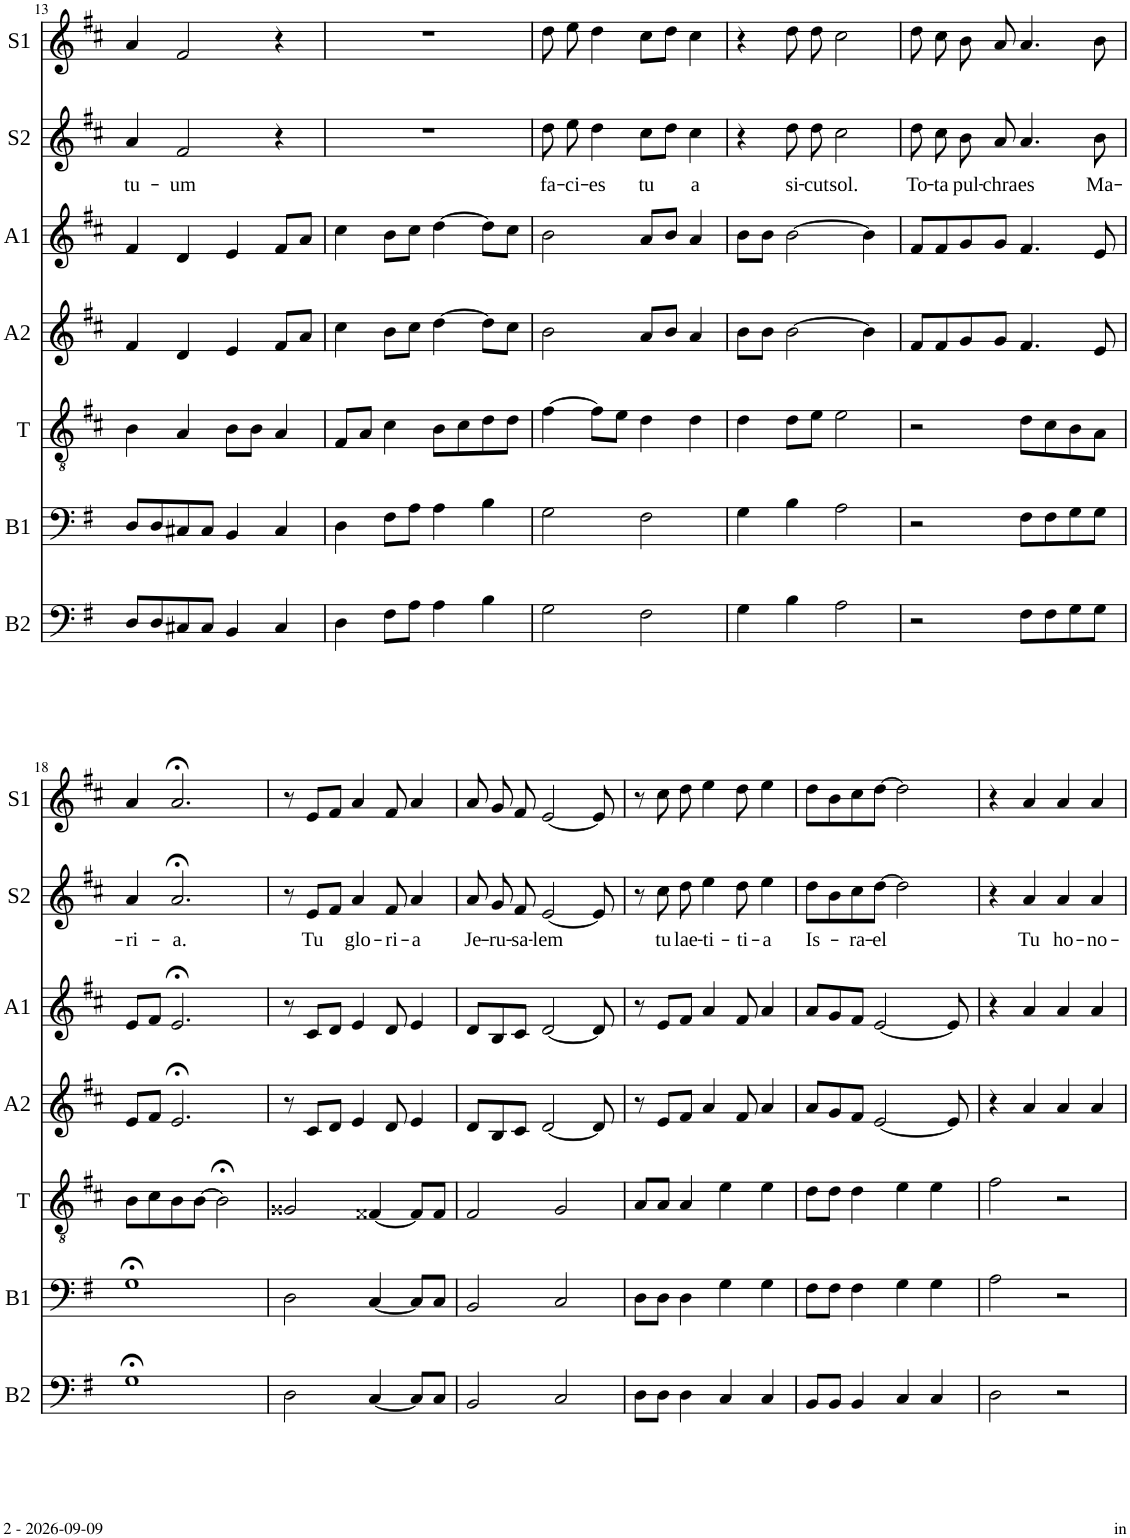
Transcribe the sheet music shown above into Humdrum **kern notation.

**kern	**kern	**kern	**kern	**kern	**kern	**text	**kern
*part7	*part6	*part5	*part4	*part3	*part2	*part2	*part1
*staff7	*staff6	*staff5	*staff4	*staff3	*staff2	*staff2	*staff1
*I"Basse 2	*I"Basse 1	*I"Tenor	*I"Alto 2	*I"Alto 1	*I"Soprano 2	*	*I"Soprano 1
*I'B2	*I'B1	*I'T	*I'A2	*I'A1	*I'S2	*	*I'S1
!!LO:PB:g=z
*clefF4	*clefF4	*clefGv2	*clefG2	*clefG2	*clefG2	*	*clefG2
*k[f#]	*k[f#]	*k[f#c#]	*k[f#c#]	*k[f#c#]	*k[f#c#]	*	*k[f#c#]
*M4/4	*M4/4	*M4/4	*M4/4	*M4/4	*M4/4	*	*M4/4
=13	=13	=13	=13	=13	=13	=13	=13
!	!	!	!	!	!	!LO:LY:b	!
8D/L	8D/L	4B\	4f#/	4f#/	4a/	tu-	4a/
8D/	8D/	.	.	.	.	.	.
!	!	!	!	!	!	!LO:LY:b	!
8C#X/	8C#X/	4A/	4d/	4d/	2f#/	-um	2f#/
8C#/J	8C#/J	.	.	.	.	.	.
4BB/	4BB/	8B\L	4e/	4e/	.	.	.
.	.	8B\J	.	.	.	.	.
4C#/	4C#/	4A/	8f#/L	8f#/L	4r	.	4r
.	.	.	8a/J	8a/J	.	.	.
=14	=14	=14	=14	=14	=14	=14	=14
4D\	4D\	8F#/L	4cc#\	4cc#\	1r	.	1r
.	.	8A/J	.	.	.	.	.
8F#\L	8F#\L	4c#\	8b\L	8b\L	.	.	.
8A\J	8A\J	.	8cc#\J	8cc#\J	.	.	.
4A\	4A\	8B\L	[4dd\	[4dd\	.	.	.
.	.	8c#\	.	.	.	.	.
4B\	4B\	8d\	8dd\L]	8dd\L]	.	.	.
.	.	8d\J	8cc#\J	8cc#\J	.	.	.
=15	=15	=15	=15	=15	=15	=15	=15
!	!	!	!	!	!	!LO:LY:b	!
2G\	2G\	[4f#\	2b\	2b\	8dd\	fa-	8dd\
!	!	!	!	!	!	!LO:LY:b	!
.	.	.	.	.	8ee\	-ci-	8ee\
!	!	!	!	!	!	!LO:LY:b	!
.	.	8f#\L]	.	.	4dd\	-es	4dd\
.	.	8e\J	.	.	.	.	.
!	!	!	!	!	!	!LO:LY:b	!
2F#\	2F#\	4d\	8a/L	8a/L	8cc#\L	tu	8cc#\L
.	.	.	8b/J	8b/J	8dd\J	.	8dd\J
!	!	!	!	!	!	!LO:LY:b	!
.	.	4d\	4a/	4a/	4cc#\	a	4cc#\
=16	=16	=16	=16	=16	=16	=16	=16
4G\	4G\	4d\	8b\L	8b\L	4r	.	4r
.	.	.	8b\J	8b\J	.	.	.
!	!	!	!	!	!	!LO:LY:b	!
4B\	4B\	8d\L	[2b\	[2b\	8dd\	si-	8dd\
!	!	!	!	!	!	!LO:LY:b	!
.	.	8e\J	.	.	8dd\	-cut	8dd\
!	!	!	!	!	!	!LO:LY:b	!
2A\	2A\	2e\	.	.	2cc#\	sol.	2cc#\
.	.	.	4b\]	4b\]	.	.	.
=17	=17	=17	=17	=17	=17	=17	=17
!	!	!	!	!	!	!LO:LY:b	!
2r	2r	2r	8f#/L	8f#/L	8dd\	To-	8dd\
!	!	!	!	!	!	!LO:LY:b	!
.	.	.	8f#/	8f#/	8cc#\	-ta	8cc#\
!	!	!	!	!	!	!LO:LY:b	!
.	.	.	8g/	8g/	8b\	pul-	8b\
!	!	!	!	!	!	!LO:LY:b	!
.	.	.	8g/J	8g/J	8a/	-chra	8a/
!	!	!	!	!	!	!LO:LY:b	!
8F#\L	8F#\L	8d\L	4.f#/	4.f#/	4.a/	es	4.a/
8F#\	8F#\	8c#\	.	.	.	.	.
8G\	8G\	8B\	.	.	.	.	.
!	!	!	!	!	!	!LO:LY:b	!
8G\J	8G\J	8A\J	8e/	8e/	8b\	Ma-	8b\
!!LO:LB:g=z
=18	=18	=18	=18	=18	=18	=18	=18
!	!	!	!	!	!	!LO:LY:b	!
1G;<	1G;<	8B\L	8e/L	8e/L	4a/	-ri-	4a/
.	.	8c#\	8f#/J	8f#/J	.	.	.
!	!	!	!	!	!	!LO:LY:b	!
.	.	8B\	2.e;</	2.e;</	2.a;</	-a.	2.a;</
.	.	[8B\J	.	.	.	.	.
.	.	2B;<\]	.	.	.	.	.
=19	=19	=19	=19	=19	=19	=19	=19
2D\	2D\	2G##X/	8r	8r	8r	.	8r
!	!	!	!	!	!	!LO:LY:b	!
.	.	.	8c#/L	8c#/L	8e/L	Tu	8e/L
.	.	.	8d/J	8d/J	8f#/J	.	8f#/J
!	!	!	!	!	!	!LO:LY:b	!
.	.	.	4e/	4e/	4a/	glo-	4a/
[4C/	[4C/	[4F##X/	.	.	.	.	.
!	!	!	!	!	!	!LO:LY:b	!
.	.	.	8d/	8d/	8f#/	-ri-	8f#/
!	!	!	!	!	!	!LO:LY:b	!
8C/L]	8C/L]	8F##/L]	4e/	4e/	4a/	-a	4a/
8C/J	8C/J	8F##/J	.	.	.	.	.
=20	=20	=20	=20	=20	=20	=20	=20
!	!	!	!	!	!	!LO:LY:b	!
2BB/	2BB/	2F#/	8d/L	8d/L	8a/	Je-	8a/
!	!	!	!	!	!	!LO:LY:b	!
.	.	.	8B/	8B/	8g/	-ru-	8g/
!	!	!	!	!	!	!LO:LY:b	!
.	.	.	8c#/J	8c#/J	8f#/	-sa-	8f#/
!	!	!	!	!	!	!LO:LY:b	!
.	.	.	[2d/	[2d/	[2e/	-lem	[2e/
2C/	2C/	2G/	.	.	.	.	.
.	.	.	8d/]	8d/]	8e/]	.	8e/]
=21	=21	=21	=21	=21	=21	=21	=21
8D\L	8D\L	8A/L	8r	8r	8r	.	8r
!	!	!	!	!	!	!LO:LY:b	!
8D\J	8D\J	8A/J	8e/L	8e/L	8cc#\	tu	8cc#\
!	!	!	!	!	!	!LO:LY:b	!
4D\	4D\	4A/	8f#/J	8f#/J	8dd\	lae-	8dd\
!	!	!	!	!	!	!LO:LY:b	!
.	.	.	4a/	4a/	4ee\	-ti-	4ee\
4C/	4G\	4e\	.	.	.	.	.
!	!	!	!	!	!	!LO:LY:b	!
.	.	.	8f#/	8f#/	8dd\	-ti-	8dd\
!	!	!	!	!	!	!LO:LY:b	!
4C/	4G\	4e\	4a/	4a/	4ee\	-a	4ee\
=22	=22	=22	=22	=22	=22	=22	=22
!	!	!	!	!	!	!LO:LY:b	!
8BB/L	8F#\L	8d\L	8a/L	8a/L	8dd\L	Is-	8dd\L
8BB/J	8F#\J	8d\J	8g/	8g/	8b\	.	8b\
!	!	!	!	!	!	!LO:LY:b	!
4BB/	4F#\	4d\	8f#/J	8f#/J	8cc#\	-ra-	8cc#\
!	!	!	!	!	!	!LO:LY:b	!
.	.	.	[2e/	[2e/	[8dd\J	-el	[8dd\J
4C/	4G\	4e\	.	.	2dd\]	.	2dd\]
4C/	4G\	4e\	.	.	.	.	.
.	.	.	8e/]	8e/]	.	.	.
=23	=23	=23	=23	=23	=23	=23	=23
2D\	2A\	2f#\	4r	4r	4r	.	4r
!	!	!	!	!	!	!LO:LY:b	!
.	.	.	4a/	4a/	4a/	Tu	4a/
!	!	!	!	!	!	!LO:LY:b	!
2r	2r	2r	4a/	4a/	4a/	ho-	4a/
!	!	!	!	!	!	!LO:LY:b	!
.	.	.	4a/	4a/	4a/	-no-	4a/
=	=	=	=	=	=	=	=
*-	*-	*-	*-	*-	*-	*-	*-
